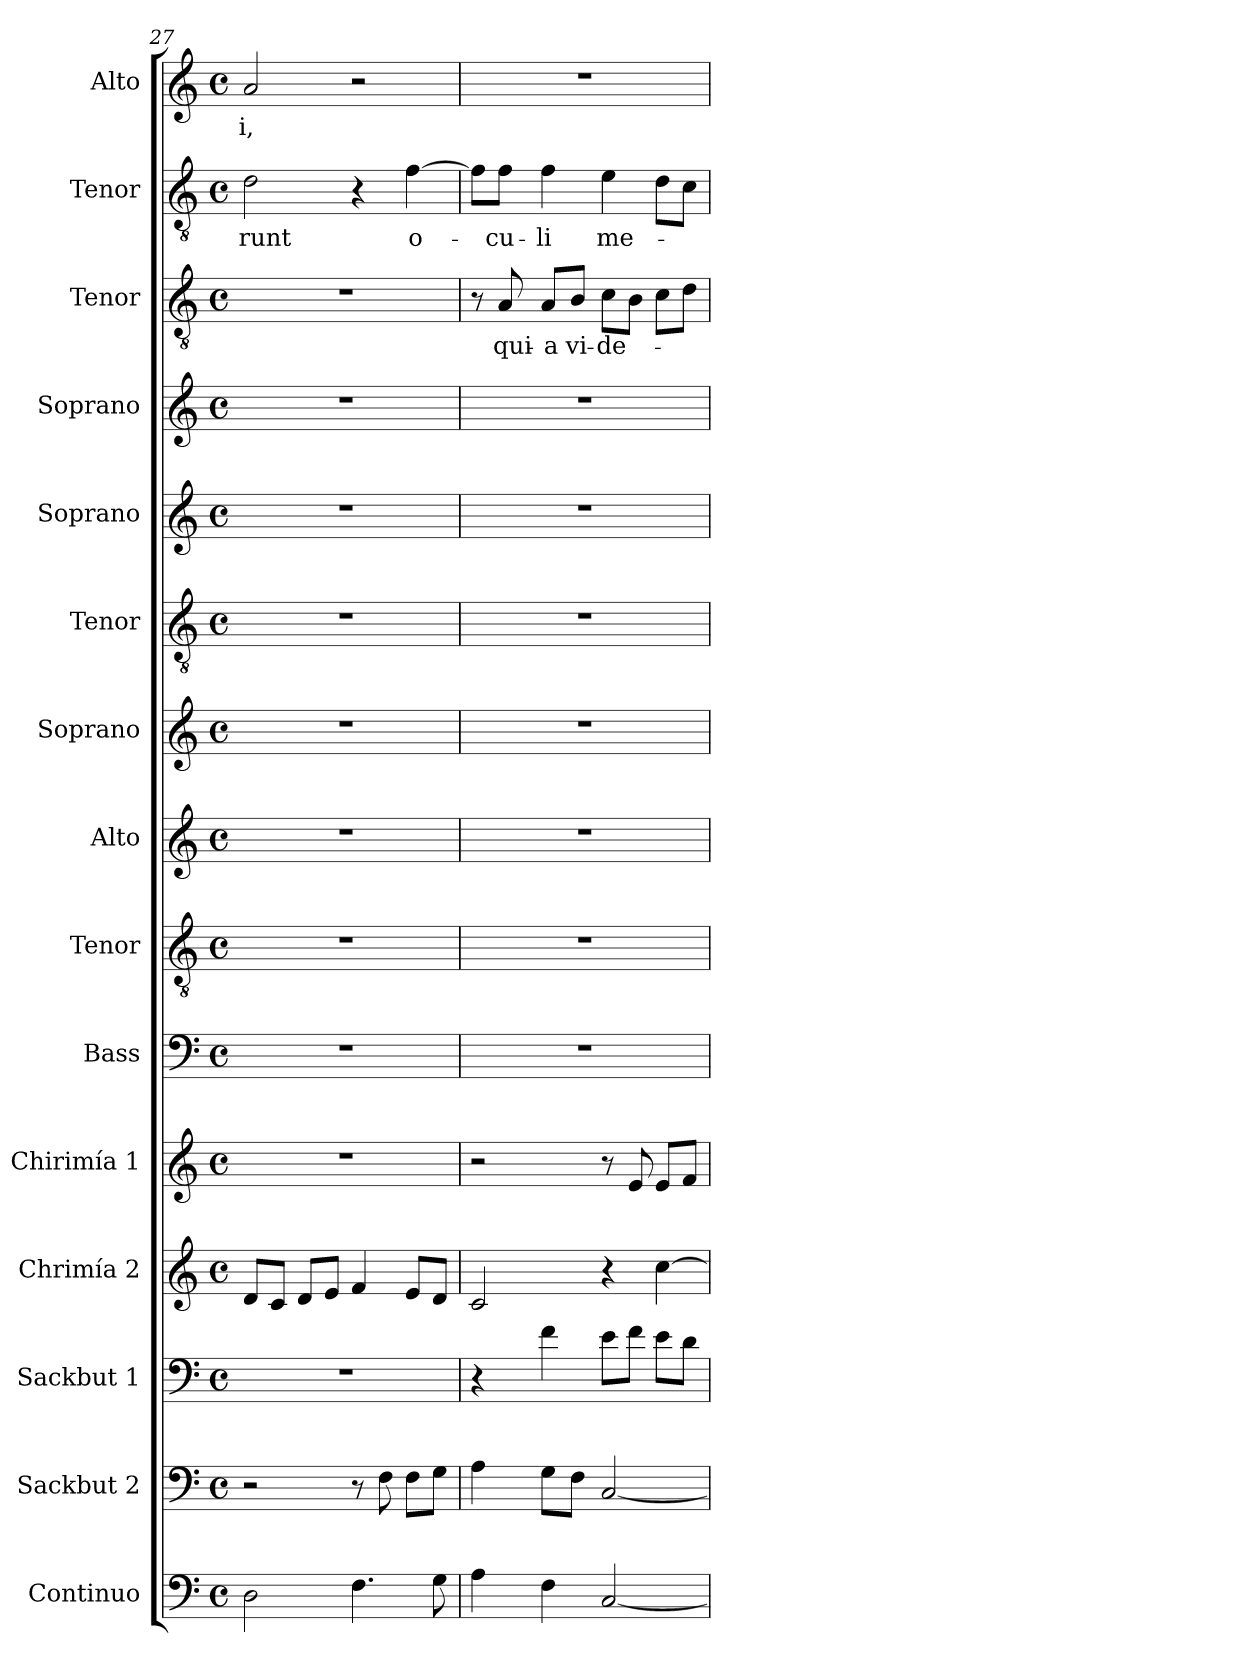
**kern	**kern	**kern	**kern	**kern	**kern	**kern	**kern	**kern	**kern	**kern	**kern	**kern	**text	**kern	**text	**kern	**text
*part15	*part14	*part13	*part12	*part11	*part10	*part9	*part8	*part7	*part6	*part5	*part4	*part3	*part3	*part2	*part2	*part1	*part1
*staff15	*staff14	*staff13	*staff12	*staff11	*staff10	*staff9	*staff8	*staff7	*staff6	*staff5	*staff4	*staff3	*staff3	*staff2	*staff2	*staff1	*staff1
*I"Continuo	*I"Sackbut 2	*I"Sackbut 1	*I"Chrimía 2	*I"Chirimía 1	*I"Bass	*I"Tenor	*I"Alto	*I"Soprano	*I"Tenor	*I"Soprano	*I"Soprano	*I"Tenor	*	*I"Tenor	*	*I"Alto	*
*I'Cont.	*I'Sckbt 2.	*I'Sckbt 1.	*I'Ch2.	*I'Ch1.	*I'B.	*I'T.	*I'A.	*I'S.	*I'T.	*I'S.	*I'S.	*I'T.	*	*I'T.	*	*I'A.	*
*clefF4	*clefF4	*clefF4	*clefG2	*clefG2	*clefF4	*clefGv2	*clefG2	*clefG2	*clefGv2	*clefG2	*clefG2	*clefGv2	*	*clefGv2	*	*clefG2	*
*	*	*	*	*	*	*ITrd7c12	*	*	*ITrd7c12	*	*	*ITrd7c12	*	*ITrd7c12	*	*	*
*k[]	*k[]	*k[]	*k[]	*k[]	*k[]	*k[]	*k[]	*k[]	*k[]	*k[]	*k[]	*k[]	*	*k[]	*	*k[]	*
*C:	*C:	*C:	*C:	*C:	*C:	*C:	*C:	*C:	*C:	*C:	*C:	*C:	*	*C:	*	*C:	*
*M4/4	*M4/4	*M4/4	*M4/4	*M4/4	*M4/4	*M4/4	*M4/4	*M4/4	*M4/4	*M4/4	*M4/4	*M4/4	*	*M4/4	*	*M4/4	*
*met(c)	*met(c)	*met(c)	*met(c)	*met(c)	*met(c)	*met(c)	*met(c)	*met(c)	*met(c)	*met(c)	*met(c)	*met(c)	*	*met(c)	*	*met(c)	*
=27	=27	=27	=27	=27	=27	=27	=27	=27	=27	=27	=27	=27	=27	=27	=27	=27	=27
!	!	!	!	!	!	!	!	!	!	!	!	!	!	!	!LO:LY:b:color=#000000	!	!
!	!	!	!	!	!	!	!	!	!	!	!	!	!	!	!	!	!LO:LY:b:color=#000000
2Di\	2r	1r	8di/L	1r	1r	1r	1r	1r	1r	1r	1r	1r	.	2Di\	-runt	2ai/	-i,
.	.	.	8ci/J	.	.	.	.	.	.	.	.	.	.	.	.	.	.
.	.	.	8di/L	.	.	.	.	.	.	.	.	.	.	.	.	.	.
.	.	.	8ei/J	.	.	.	.	.	.	.	.	.	.	.	.	.	.
4.Fi\	8r	.	4fi/	.	.	.	.	.	.	.	.	.	.	4r	.	2r	.
.	8Fi\	.	.	.	.	.	.	.	.	.	.	.	.	.	.	.	.
!	!	!	!	!	!	!	!	!	!	!	!	!	!	!	!LO:LY:b:color=#000000	!	!
.	8Fi\L	.	8ei/L	.	.	.	.	.	.	.	.	.	.	[>4Fi\	o-	.	.
8Gi\	8Gi\J	.	8di/J	.	.	.	.	.	.	.	.	.	.	.	.	.	.
=28	=28	=28	=28	=28	=28	=28	=28	=28	=28	=28	=28	=28	=28	=28	=28	=28	=28
4Ai\	4Ai\	4r	2ci/	2r	1r	1r	1r	1r	1r	1r	1r	8r	.	8Fi\L]	.	1r	.
!	!	!	!	!	!	!	!	!	!	!	!	!	!LO:LY:b:color=#000000	!	!	!	!
!	!	!	!	!	!	!	!	!	!	!	!	!	!	!	!LO:LY:b:color=#000000	!	!
.	.	.	.	.	.	.	.	.	.	.	.	8AAi/	qui-	8Fi\J	-cu-	.	.
!	!	!	!	!	!	!	!	!	!	!	!	!	!LO:LY:b:color=#000000	!	!	!	!
!	!	!	!	!	!	!	!	!	!	!	!	!	!	!	!LO:LY:b:color=#000000	!	!
4Fi\	8Gi\L	4fi\	.	.	.	.	.	.	.	.	.	8AAi/L	-a	4Fi\	-li	.	.
!	!	!	!	!	!	!	!	!	!	!	!	!	!LO:LY:b:color=#000000	!	!	!	!
.	8Fi\J	.	.	.	.	.	.	.	.	.	.	8BBi/J	vi-	.	.	.	.
!	!	!	!	!	!	!	!	!	!	!	!	!	!LO:LY:b:color=#000000	!	!	!	!
!	!	!	!	!	!	!	!	!	!	!	!	!	!	!	!LO:LY:b:color=#000000	!	!
[<2Ci/	[<2Ci/	8ei\L	4r	8r	.	.	.	.	.	.	.	8Ci\L	-de-	4Ei\	me-	.	.
.	.	8fi\J	.	8ei/	.	.	.	.	.	.	.	8BBi\J	.	.	.	.	.
.	.	8ei\L	[>4cci\	8ei/L	.	.	.	.	.	.	.	8Ci\L	.	8Di\L	.	.	.
.	.	8di\J	.	8fi/J	.	.	.	.	.	.	.	8Di\J	.	8Ci\J	.	.	.
=	=	=	=	=	=	=	=	=	=	=	=	=	=	=	=	=	=
*-	*-	*-	*-	*-	*-	*-	*-	*-	*-	*-	*-	*-	*-	*-	*-	*-	*-
